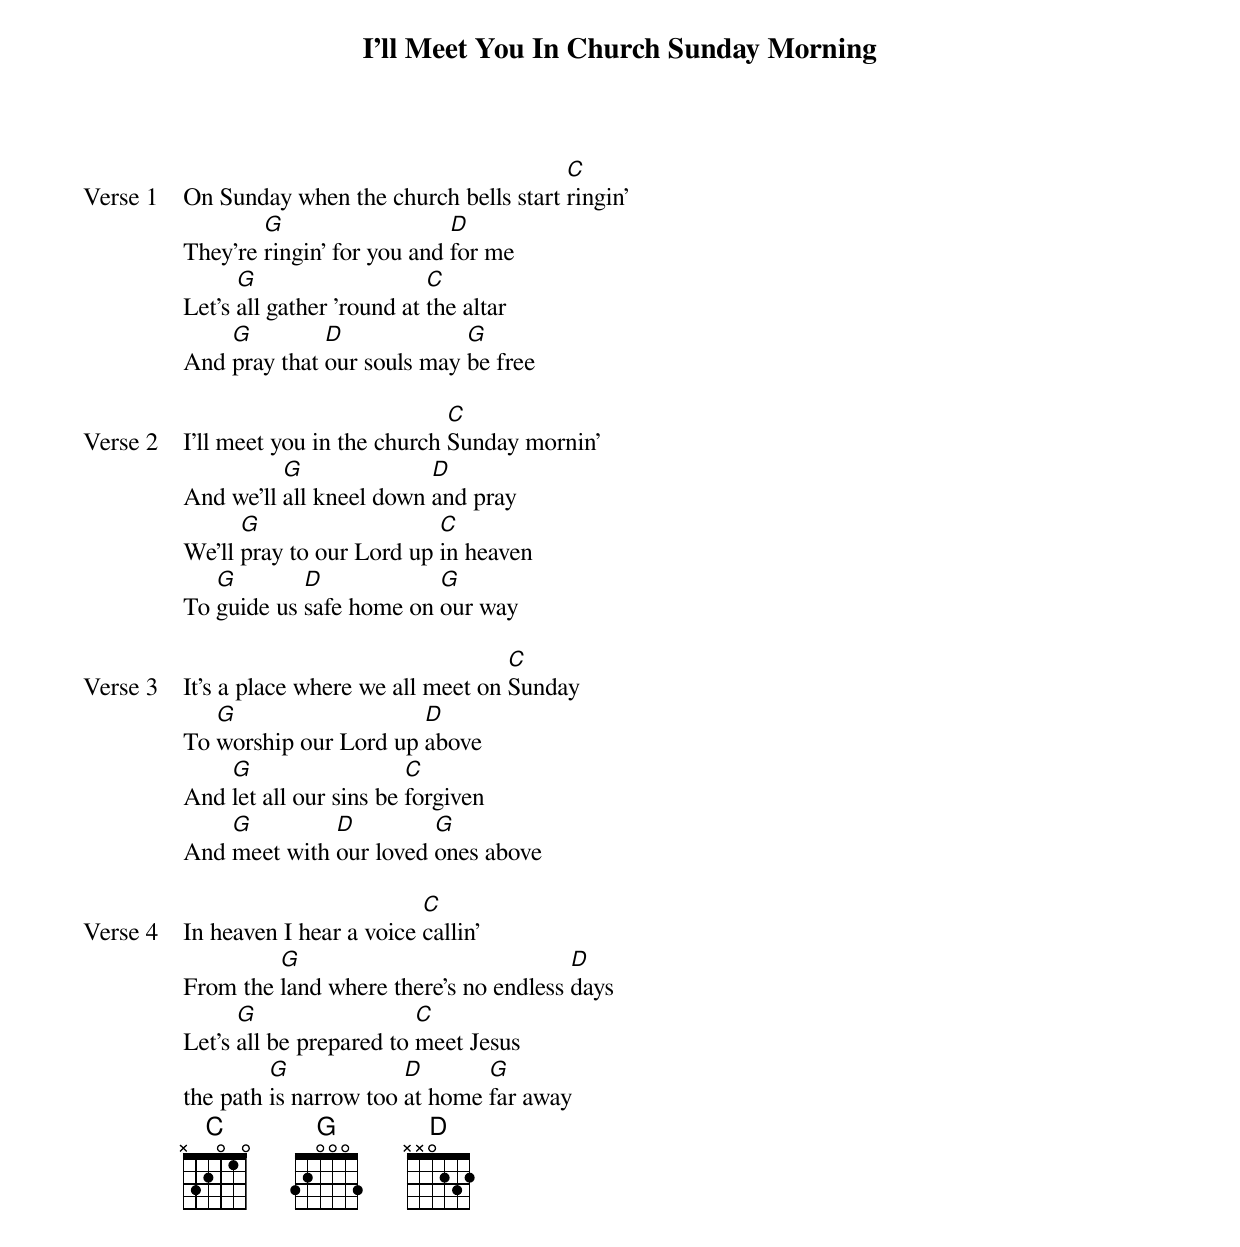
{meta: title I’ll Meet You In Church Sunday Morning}
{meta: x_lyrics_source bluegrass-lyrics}
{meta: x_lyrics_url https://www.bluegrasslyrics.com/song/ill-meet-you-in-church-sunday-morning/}
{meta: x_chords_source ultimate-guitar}
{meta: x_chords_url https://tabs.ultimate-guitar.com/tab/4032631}

{start_of_verse: Verse 1}
On Sunday when the church bells start [C]ringin’
They’re [G]ringin’ for you and [D]for me
Let’s [G]all gather ’round at [C]the altar
And [G]pray that [D]our souls may [G]be free
{end_of_verse}

{start_of_verse: Verse 2}
I’ll meet you in the church [C]Sunday mornin’
And we’ll [G]all kneel down [D]and pray
We’ll [G]pray to our Lord up [C]in heaven
To [G]guide us [D]safe home on [G]our way
{end_of_verse}

{start_of_verse: Verse 3}
It’s a place where we all meet on [C]Sunday
To [G]worship our Lord up [D]above
And [G]let all our sins be [C]forgiven
And [G]meet with [D]our loved [G]ones above
{end_of_verse}

{start_of_verse: Verse 4}
In heaven I hear a voice [C]callin’
From the [G]land where there’s no endless [D]days
Let’s [G]all be prepared to [C]meet Jesus
the path [G]is narrow too [D]at home [G]far away
{end_of_verse}
